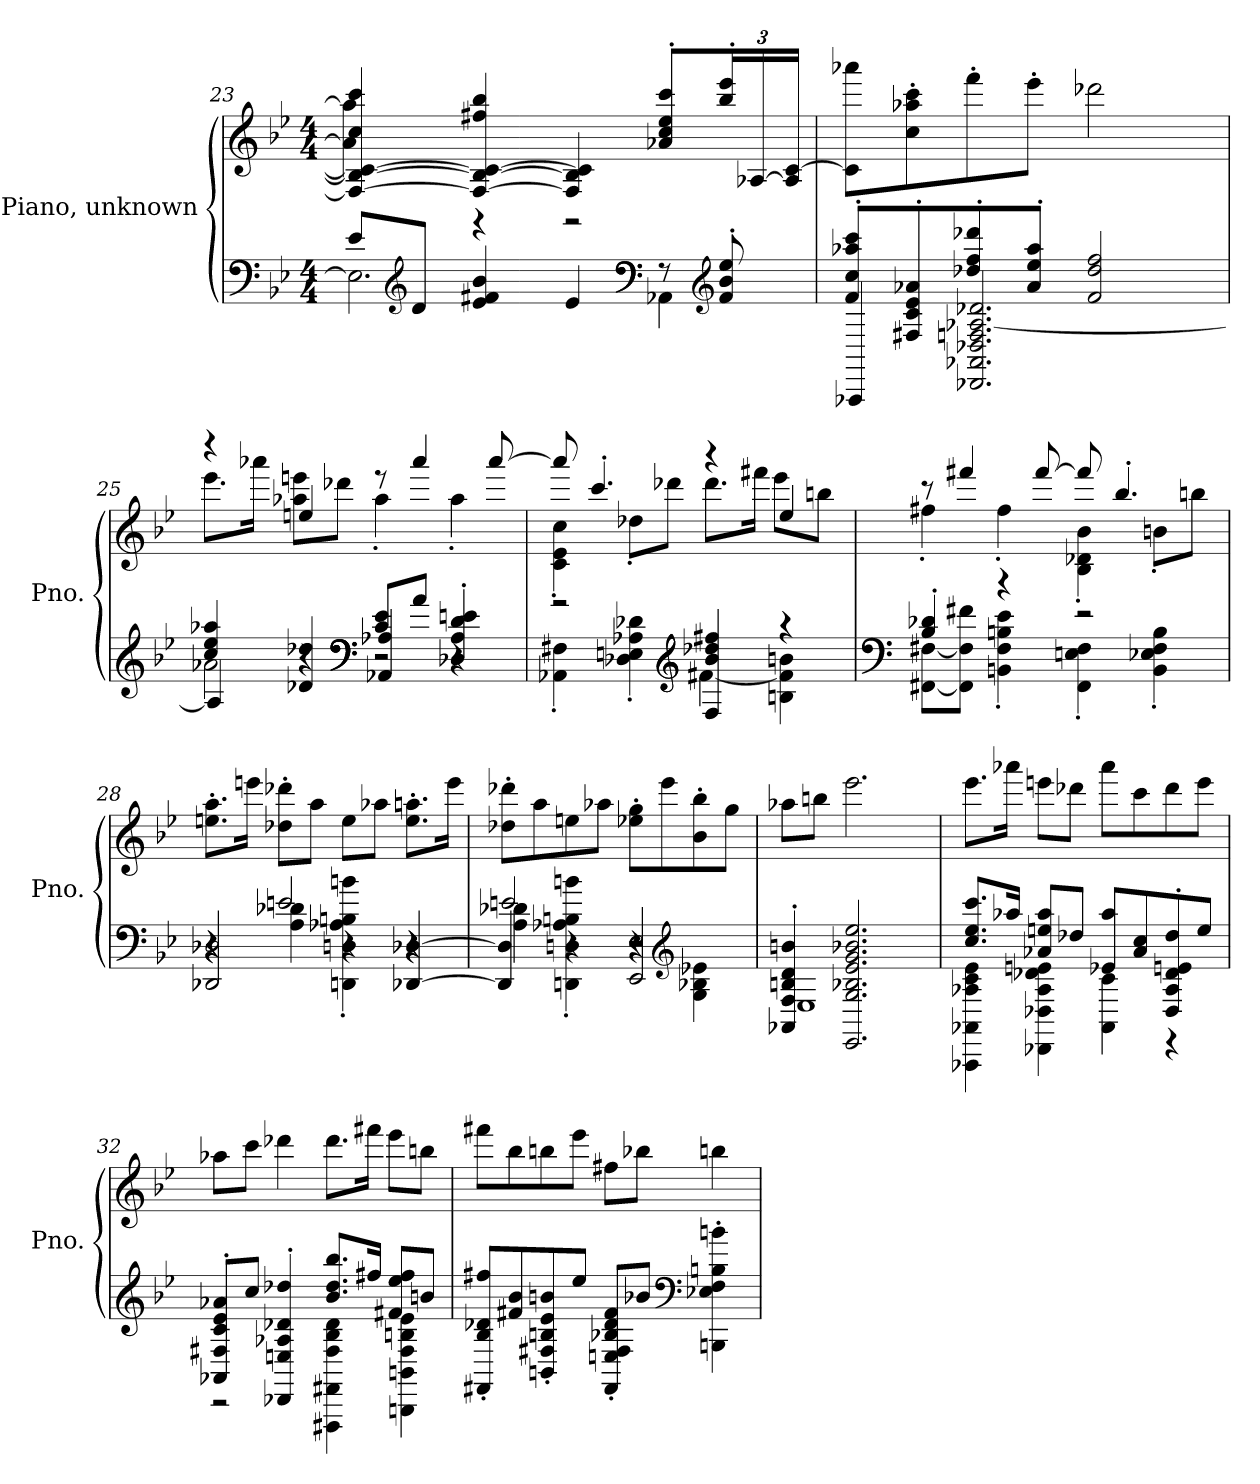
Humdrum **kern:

**kern	**kern
*part1	*part1
*staff2	*staff1
*I"Piano, unknown	*
*I'Pno.	*
*clefF4	*clefG2
*k[b-e-]	*k[b-e-]
*M4/4	*M4/4
=23	=23
*^	*^
8e-/L	2.E-\]	4F#/_ 4B-/_ 4c/_ 4cc/ 4ccc/	4a-\] 4aa-\]
*clefG2	*	*	*
8d/J	.	.	.
4e-/ 4f#X/ 4b-/	.	4F#/_ 4B-/_ 4c/_ 4ff#X/ 4bb-/	4r
4e-/	.	4F#/] 4B-/] 4c/]	2r
*clefF4	*	*	*
8r	4AA-X\	8a-X/' 8cc/' 8ee-/' 8ccc/'L	.
*clefG2	*	*	*
*	*	*Xbrackettup	*
8f#/' 8b-/' 8ee-/'	.	24bb-/' 24eee-/'L	.
.	.	[24A-X/	.
.	.	24A-/] [24c/JJ	.
*	*	*v	*v
!!LO:LB:g=z
=24	=24	=24
8f/' 8cc/' 8aa-X/' 8ccc/'L	4AAA-X/	8c\] 8aaa-X\L
8F#X/' 8c/' 8e-/' 8a-X/'	.	8cc\' 8aa-X\' 8ccc\'
8dd-X/' 8ff/' 8ddd-X/'	2.DD-X/ 2.AA-X/ 2.D-X/ 2.Fn/ [2.A-X/ 2.d-X/	8fff'\
8a-/' 8ee-/' 8aa-/'J	.	8eee-'\J
2f/ 2dd-/ 2ff/	.	2ddd-X\
=25	=25	=25
*	*^	*^
4cc/ 4ee-/ 4aa-X/	2a-X\	4A-/]	4r	8.eee-\L
.	.	.	.	16aaa-X\Jk
4d-X/ 4dd-X/	.	4r	4een/	8aa-X\ 8eeen\L
.	.	.	.	8ddd-X\J
*clefF4	*	*	*	*
8c/ 8e-/L	2r	4AA-X/ 4A-X/	8r	4aa-'\
8a-/J	.	.	4aaa-/	.
4D-X/' 4A-/' 4d-/' 4en/'	.	4r	.	4aa-'\
.	.	.	[8aaa-/	.
*	*v	*v	*	*
!!LO:LB:g=z	!!
=26	=26	=26	=26
2r	4AA-X\' 4F#X\'	8aaa-/]	4c\' 4e-\' 4cc\'
.	.	4.ccc'/	.
.	4D-X\' 4En\' 4A-X\' 4d-X\'	.	8dd-X'\L
.	.	.	8ddd-X\J
*clefG2	*	*	*
4F#/ 4b-/ 4dd-X/ 4ff#X/	[4f#X\	4r	8.ddd-\L
.	.	.	16fff#X\Jk
4r	4Bn\ 4f#\] 4bn\	4ee-/	8eee-\L
.	.	.	8bbn\J
=27	=27	=27	=27
*clefF4	*	*	*
4B-/' 4d-X/'	[8FF#X\ [8F#X\L	8r	4ff#X'\
.	8FF#\] 8F#\] 8f#X\J	4fff#X/	.
4r	4BBn\' 4F#\' 4Bn\' 4e-\'	.	4ff#'\
.	.	[8fff#/	.
2r	4FF#\' 4En\' 4F#\'	8fff#/]	4B-\' 4d-X\' 4b-\'
.	.	4.bb-'/	.
.	4BB\' 4E-X\' 4F#\' 4B\'	.	8bn'\L
.	.	.	8bbn\J
*	*	*v	*v
!!LO:LB:g=z
=28	=28	=28
*	*^	*
4r	4r	2DD-X/ 2D-X/	8.een\' 8.aa\'L
.	.	.	16eeen\Jk
2en/	4A\ 4d-X\	.	8dd-X\' 8ddd-X\'L
.	.	.	8aa\J
.	4DDn\' 4Dn\' 4A-X\' 4Bn\' 4bn\'	4r	8ee\L
.	.	.	8aa-X\J
4r	4r	[4DD-X/ [4D-X/	8.ee\' 8.aan\'L
.	.	.	16eee\Jk
=29	=29	=29	=29
2en/	4A\ 4d-X\	4DD-/] 4D-/]	8dd-X\' 8ddd-X\'L
.	.	.	8aa\
.	4DDn\' 4Dn\' 4A-X\' 4Bn\' 4bn\'	4r	8een\
.	.	.	8aa-X\J
2r	4r	2EE-/ 2E-/	8ee-X\' 8gg\'L
.	.	.	8eee-\
*clefG2	*	*	*
.	4G\ 4B-X\ 4e-X\	.	8b-\' 8bb-\'
.	.	.	8gg\J
*	*v	*v	*
=30	=30	=30
4AA-X/' 4F/' 4Bn/' 4d/' 4bn/'	1E-	8aa-X\L
.	.	8bbn\J
2.EE-/ 2.G/ 2.B-X/ 2.e-/ 2.g/ 2.b-X/ 2.ee-/	.	2.eee-\
!!LO:PB:g=z
=31	=31	=31
8.cc/ 8.ee-/ 8.ccc/L	4AAA-X\ 4AA-X\ 4A-X\ 4c\ 4e-\	8.eee-\L
16aa-X/Jk	.	16aaa-X\Jk
8a-X/ 8een/ 8aa-/L	4DD-X\ 4D-X\ 4A-\ 4d-X\ 4en\	8eeen\L
8dd-X/J	.	8ddd-X\J
8e-X/ 8aa-/L	4AA-\ 4c\	8aaa-\L
8a-/ 8cc/	.	8ccc\
8D-/' 8A-/' 8d-/' 8en/' 8dd-/'	4r	8ddd-\
8ee/J	.	8eee\J
=32	=32	=32
8AA-X/' 8F#X/' 8c/' 8e-/' 8a-X/'L	2r	8aa-X\L
8cc/J	.	8ccc\J
4DD-X/' 4En/' 4A-X/' 4d-X/' 4dd-X/'	.	4ddd-X\
8.b-/ 8.dd-/ 8.bb-/L	4FFF#X\ 4FF#X\ 4F#\ 4B-\ 4d-\	8.ddd-\L
16ff#X/Jk	.	16fff#X\Jk
8f#X/ 8ee-/ 8ff#/L	4BBBn\ 4BBn\ 4F#\ 4Bn\ 4e-\	8eee-\L
8bn/J	.	8bbn\J
*v	*v	*
!!LO:LB:g=z
=33	=33
8FF#X/' 8B-/' 8d-X/' 8ff#X/'L	8fff#X\L
8f#X/ 8b-/	8bb-\
8BBn/' 8F#X/' 8Bn/' 8e-/' 8bn/'	8bbn\
8ee-/J	8eee-\J
8FF#/' 8En/' 8F#/' 8B-X/' 8d-/' 8f#/'L	8ff#X\L
8b-X/J	8bb-X\J
*clefF4	*
4BBBn\' 4E-X\' 4F#\' 4Bn\' 4bn\'	4bbn\
=	=
*-	*-
